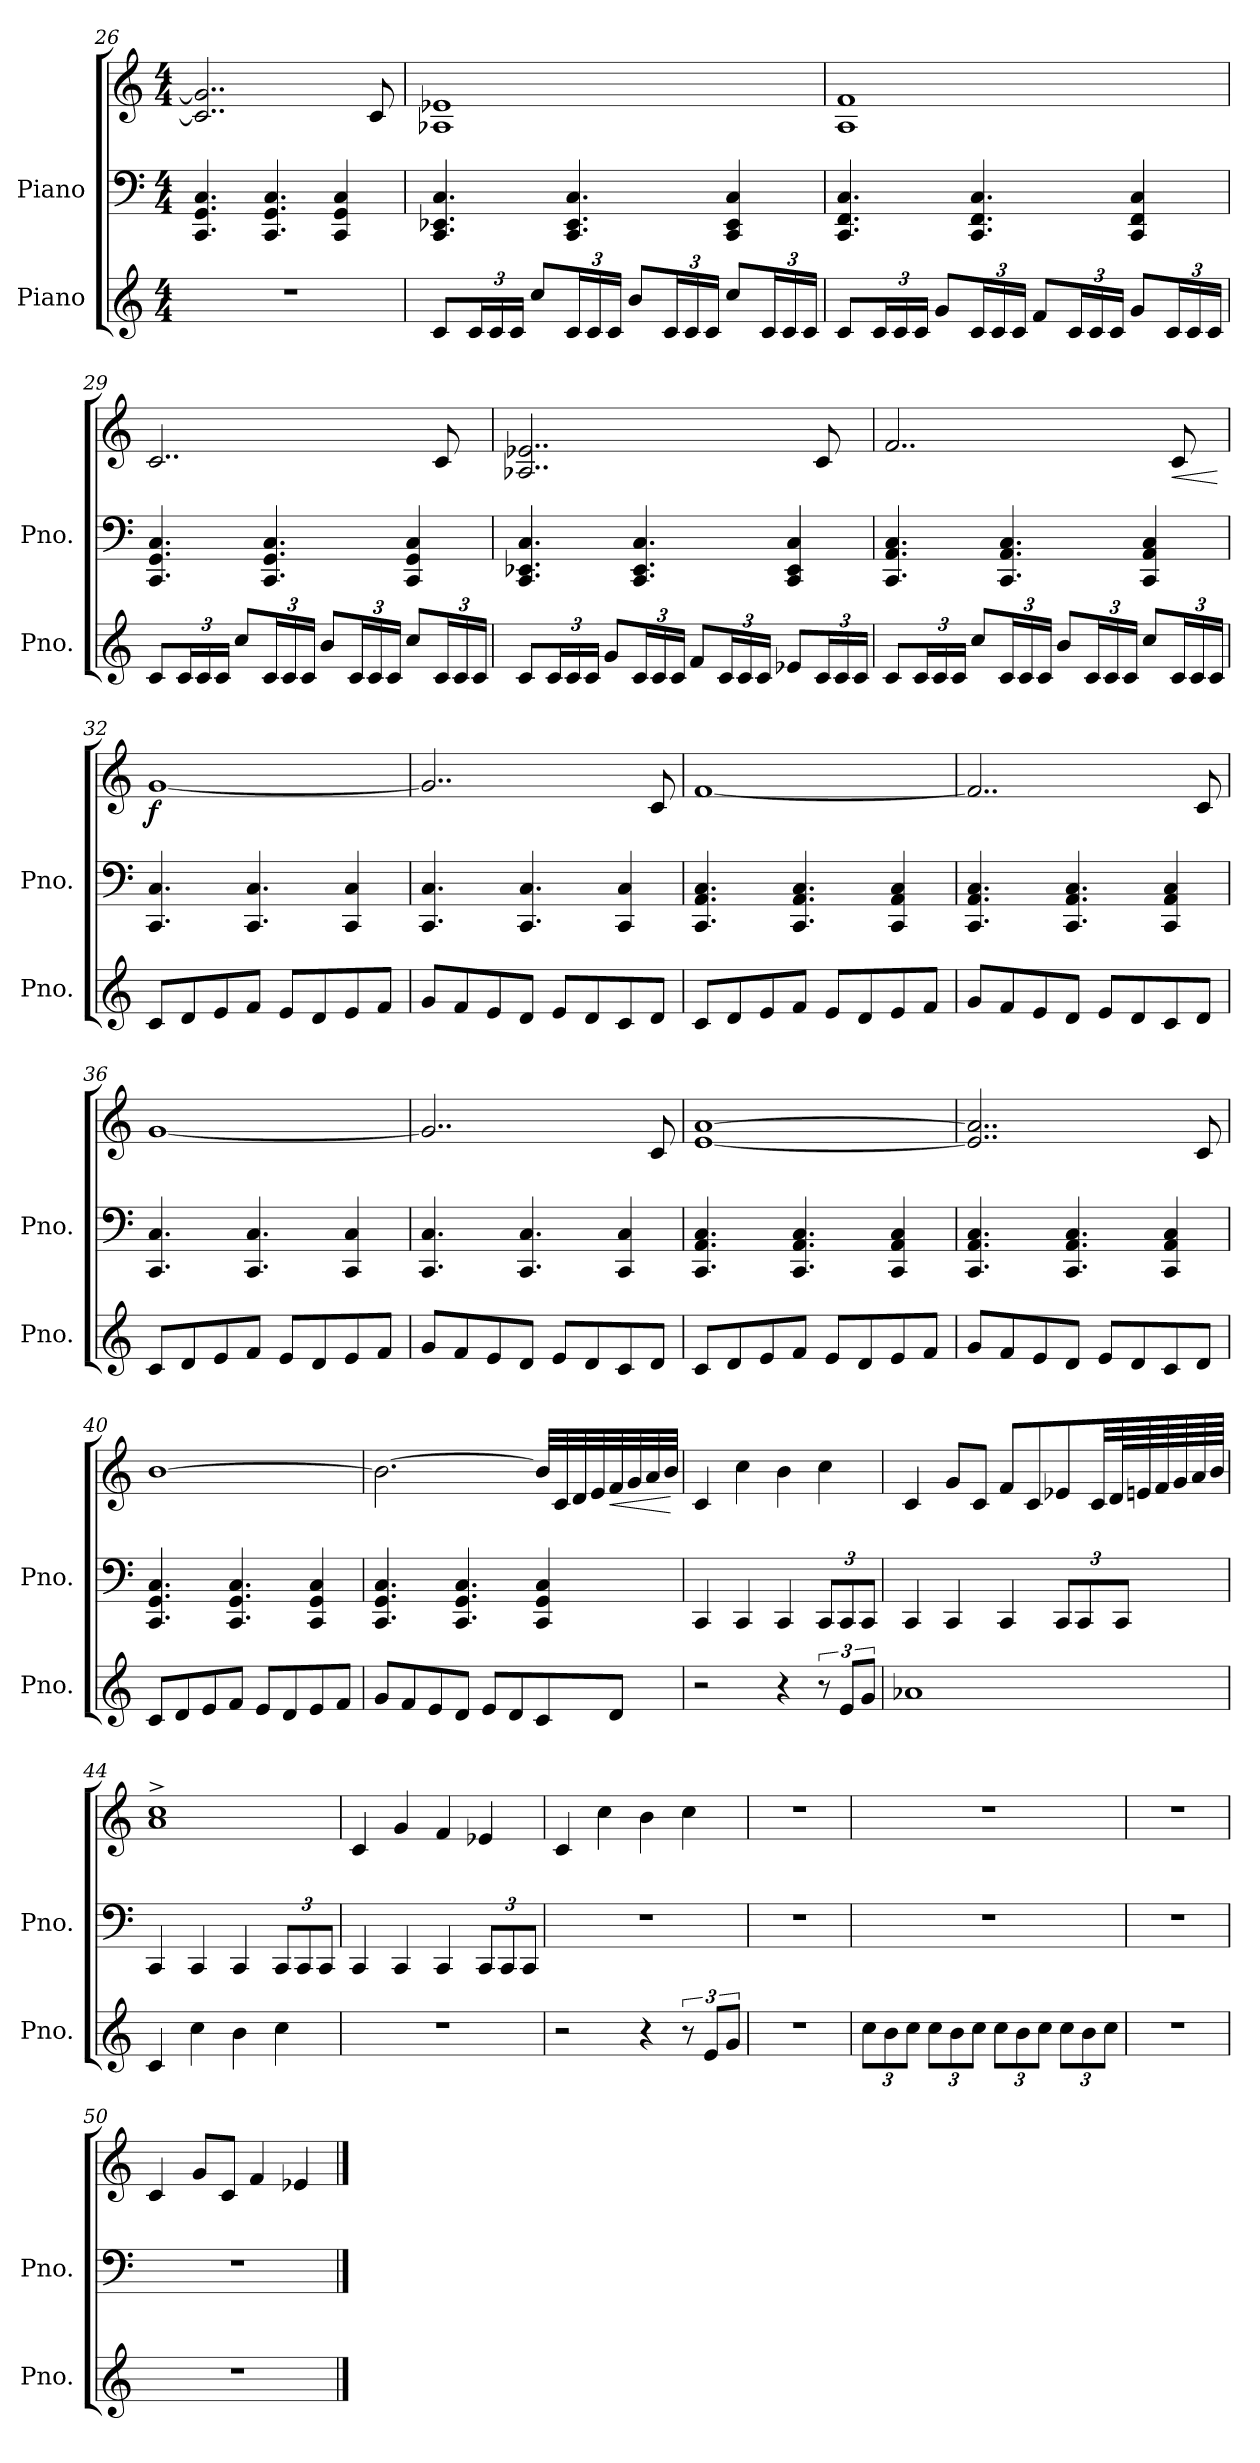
**kern	**kern	**kern	**dynam
*part2	*part1	*part1	*part1
*staff3	*staff2	*staff1	*staff1/2
*I"Piano	*I"Piano	*	*
*I'Pno.	*I'Pno.	*	*
*clefG2	*clefF4	*clefG2	*
*k[]	*k[]	*k[]	*
*M4/4	*M4/4	*M4/4	*
=26	=26	=26	=26
1r	4.CC/ 4.GG/ 4.C/	2..c/] 2..g/]	.
.	4.CC/ 4.GG/ 4.C/	.	.
.	4CC/ 4GG/ 4C/	.	.
.	.	8c/	.
=27	=27	=27	=27
8c/L	4.CC/ 4.EE-X/ 4.C/	1A-X 1e-X	.
*Xbrackettup	*	*	*
24c/L	.	.	.
24c/	.	.	.
24c/JJ	.	.	.
8cc/L	.	.	.
24c/L	4.CC/ 4.EE-/ 4.C/	.	.
24c/	.	.	.
24c/JJ	.	.	.
8b/L	.	.	.
24c/L	.	.	.
24c/	.	.	.
24c/JJ	.	.	.
8cc/L	4CC/ 4EE-/ 4C/	.	.
24c/L	.	.	.
24c/	.	.	.
24c/JJ	.	.	.
!!LO:PB:g=z
=28	=28	=28	=28
8c/L	4.CC/ 4.FF/ 4.C/	1A 1f	.
24c/L	.	.	.
24c/	.	.	.
24c/JJ	.	.	.
8g/L	.	.	.
24c/L	4.CC/ 4.FF/ 4.C/	.	.
24c/	.	.	.
24c/JJ	.	.	.
8f/L	.	.	.
24c/L	.	.	.
24c/	.	.	.
24c/JJ	.	.	.
8g/L	4CC/ 4FF/ 4C/	.	.
24c/L	.	.	.
24c/	.	.	.
24c/JJ	.	.	.
!!LO:LB:g=z
=29	=29	=29	=29
8c/L	4.CC/ 4.GG/ 4.C/	2..c/	.
24c/L	.	.	.
24c/	.	.	.
24c/JJ	.	.	.
8cc/L	.	.	.
24c/L	4.CC/ 4.GG/ 4.C/	.	.
24c/	.	.	.
24c/JJ	.	.	.
8b/L	.	.	.
24c/L	.	.	.
24c/	.	.	.
24c/JJ	.	.	.
8cc/L	4CC/ 4GG/ 4C/	.	.
24c/L	.	8c/	.
24c/	.	.	.
24c/JJ	.	.	.
=30	=30	=30	=30
8c/L	4.CC/ 4.EE-X/ 4.C/	2..A-X/ 2..e-X/	.
24c/L	.	.	.
24c/	.	.	.
24c/JJ	.	.	.
8g/L	.	.	.
24c/L	4.CC/ 4.EE-/ 4.C/	.	.
24c/	.	.	.
24c/JJ	.	.	.
8f/L	.	.	.
24c/L	.	.	.
24c/	.	.	.
24c/JJ	.	.	.
8e-X/L	4CC/ 4EE-/ 4C/	.	.
24c/L	.	8c/	.
24c/	.	.	.
24c/JJ	.	.	.
!!LO:LB:g=z
=31	=31	=31	=31
8c/L	4.CC/ 4.AA/ 4.C/	2..f/	.
24c/L	.	.	.
24c/	.	.	.
24c/JJ	.	.	.
8cc/L	.	.	.
24c/L	4.CC/ 4.AA/ 4.C/	.	.
24c/	.	.	.
24c/JJ	.	.	.
8b/L	.	.	.
24c/L	.	.	.
24c/	.	.	.
24c/JJ	.	.	.
8cc/L	4CC/ 4AA/ 4C/	.	.
!	!	!	!LO:HP:b
24c/L	.	8c/	<
24c/	.	.	.
24c/JJ	.	.	.
.	.	.	[
=32	=32	=32	=32
!	!	!	!LO:DY:b
8c/L	4.CC/ 4.C/	[1g	f
8d/	.	.	.
8e/	.	.	.
8f/J	4.CC/ 4.C/	.	.
8e/L	.	.	.
8d/	.	.	.
8e/	4CC/ 4C/	.	.
8f/J	.	.	.
=33	=33	=33	=33
8g/L	4.CC/ 4.C/	2..g/]	.
8f/	.	.	.
8e/	.	.	.
8d/J	4.CC/ 4.C/	.	.
8e/L	.	.	.
8d/	.	.	.
8c/	4CC/ 4C/	.	.
8d/J	.	8c/	.
=34	=34	=34	=34
8c/L	4.CC/ 4.AA/ 4.C/	[1f	.
8d/	.	.	.
8e/	.	.	.
8f/J	4.CC/ 4.AA/ 4.C/	.	.
8e/L	.	.	.
8d/	.	.	.
8e/	4CC/ 4AA/ 4C/	.	.
8f/J	.	.	.
!!LO:LB:g=z
=35	=35	=35	=35
8g/L	4.CC/ 4.AA/ 4.C/	2..f/]	.
8f/	.	.	.
8e/	.	.	.
8d/J	4.CC/ 4.AA/ 4.C/	.	.
8e/L	.	.	.
8d/	.	.	.
8c/	4CC/ 4AA/ 4C/	.	.
8d/J	.	8c/	.
=36	=36	=36	=36
8c/L	4.CC/ 4.C/	[1g	.
8d/	.	.	.
8e/	.	.	.
8f/J	4.CC/ 4.C/	.	.
8e/L	.	.	.
8d/	.	.	.
8e/	4CC/ 4C/	.	.
8f/J	.	.	.
=37	=37	=37	=37
8g/L	4.CC/ 4.C/	2..g/]	.
8f/	.	.	.
8e/	.	.	.
8d/J	4.CC/ 4.C/	.	.
8e/L	.	.	.
8d/	.	.	.
8c/	4CC/ 4C/	.	.
8d/J	.	8c/	.
=38	=38	=38	=38
8c/L	4.CC/ 4.AA/ 4.C/	[1e [1a	.
8d/	.	.	.
8e/	.	.	.
8f/J	4.CC/ 4.AA/ 4.C/	.	.
8e/L	.	.	.
8d/	.	.	.
8e/	4CC/ 4AA/ 4C/	.	.
8f/J	.	.	.
=39	=39	=39	=39
8g/L	4.CC/ 4.AA/ 4.C/	2..e/] 2..a/]	.
8f/	.	.	.
8e/	.	.	.
8d/J	4.CC/ 4.AA/ 4.C/	.	.
8e/L	.	.	.
8d/	.	.	.
8c/	4CC/ 4AA/ 4C/	.	.
8d/J	.	8c/	.
!!LO:PB:g=z
=40	=40	=40	=40
8c/L	4.CC/ 4.GG/ 4.C/	[1b	.
8d/	.	.	.
8e/	.	.	.
8f/J	4.CC/ 4.GG/ 4.C/	.	.
8e/L	.	.	.
8d/	.	.	.
8e/	4CC/ 4GG/ 4C/	.	.
8f/J	.	.	.
=41	=41	=41	=41
8g/L	4.CC/ 4.GG/ 4.C/	2.b\_	.
8f/	.	.	.
8e/	.	.	.
8d/J	4.CC/ 4.GG/ 4.C/	.	.
8e/L	.	.	.
8d/	.	.	.
8c/	4CC/ 4GG/ 4C/	32b/LLL]	.
.	.	32c/	.
.	.	32d/	.
.	.	32e/	.
!	!	!	!LO:HP:b
8d/J	.	32f/	<
.	.	32g/	.
.	.	32a/	.
.	.	32b/JJJ	.
.	.	.	[
=42	=42	=42	=42
2r	4CC/	4c/	.
.	4CC/	4cc\	.
4r	4CC/	4b\	.
*brackettup	*Xbrackettup	*	*
12r	12CC/L	4cc\	.
12e/L	12CC/	.	.
12g/J	12CC/J	.	.
!!LO:LB:g=z
=43	=43	=43	=43
1a-X	4CC/	4c/	.
.	4CC/	8g/L	.
.	.	8c/J	.
.	4CC/	8f/L	.
.	.	8c/	.
.	12CC/L	8e-X/	.
.	12CC/	.	.
.	.	32c/LL	.
.	.	64d/L	.
.	12CC/J	.	.
.	.	64en/	.
.	.	64f/	.
.	.	64g/	.
.	.	64a/	.
.	.	64b/JJJJ	.
=44	=44	=44	=44
4c/	4CC/	1a^ 1cc^	.
4cc\	4CC/	.	.
4b\	4CC/	.	.
4cc\	12CC/L	.	.
.	12CC/	.	.
.	12CC/J	.	.
=45	=45	=45	=45
1r	4CC/	4c/	.
.	4CC/	4g/	.
.	4CC/	4f/	.
.	12CC/L	4e-X/	.
.	12CC/	.	.
.	12CC/J	.	.
=46	=46	=46	=46
2r	1r	4c/	.
.	.	4cc\	.
4r	.	4b\	.
12r	.	4cc\	.
12e/L	.	.	.
12g/J	.	.	.
=47	=47	=47	=47
1r	1r	1r	.
!!LO:LB:g=z
=48	=48	=48	=48
*Xbrackettup	*	*	*
12cc\L	1r	1r	.
12b\	.	.	.
12cc\J	.	.	.
12cc\L	.	.	.
12b\	.	.	.
12cc\J	.	.	.
12cc\L	.	.	.
12b\	.	.	.
12cc\J	.	.	.
12cc\L	.	.	.
12b\	.	.	.
12cc\J	.	.	.
=49	=49	=49	=49
1r	1r	1r	.
=50	=50	=50	=50
1r	1r	4c/	.
.	.	8g/L	.
.	.	8c/J	.
.	.	4f/	.
.	.	4e-X/	.
==	==	==	==
*-	*-	*-	*-
